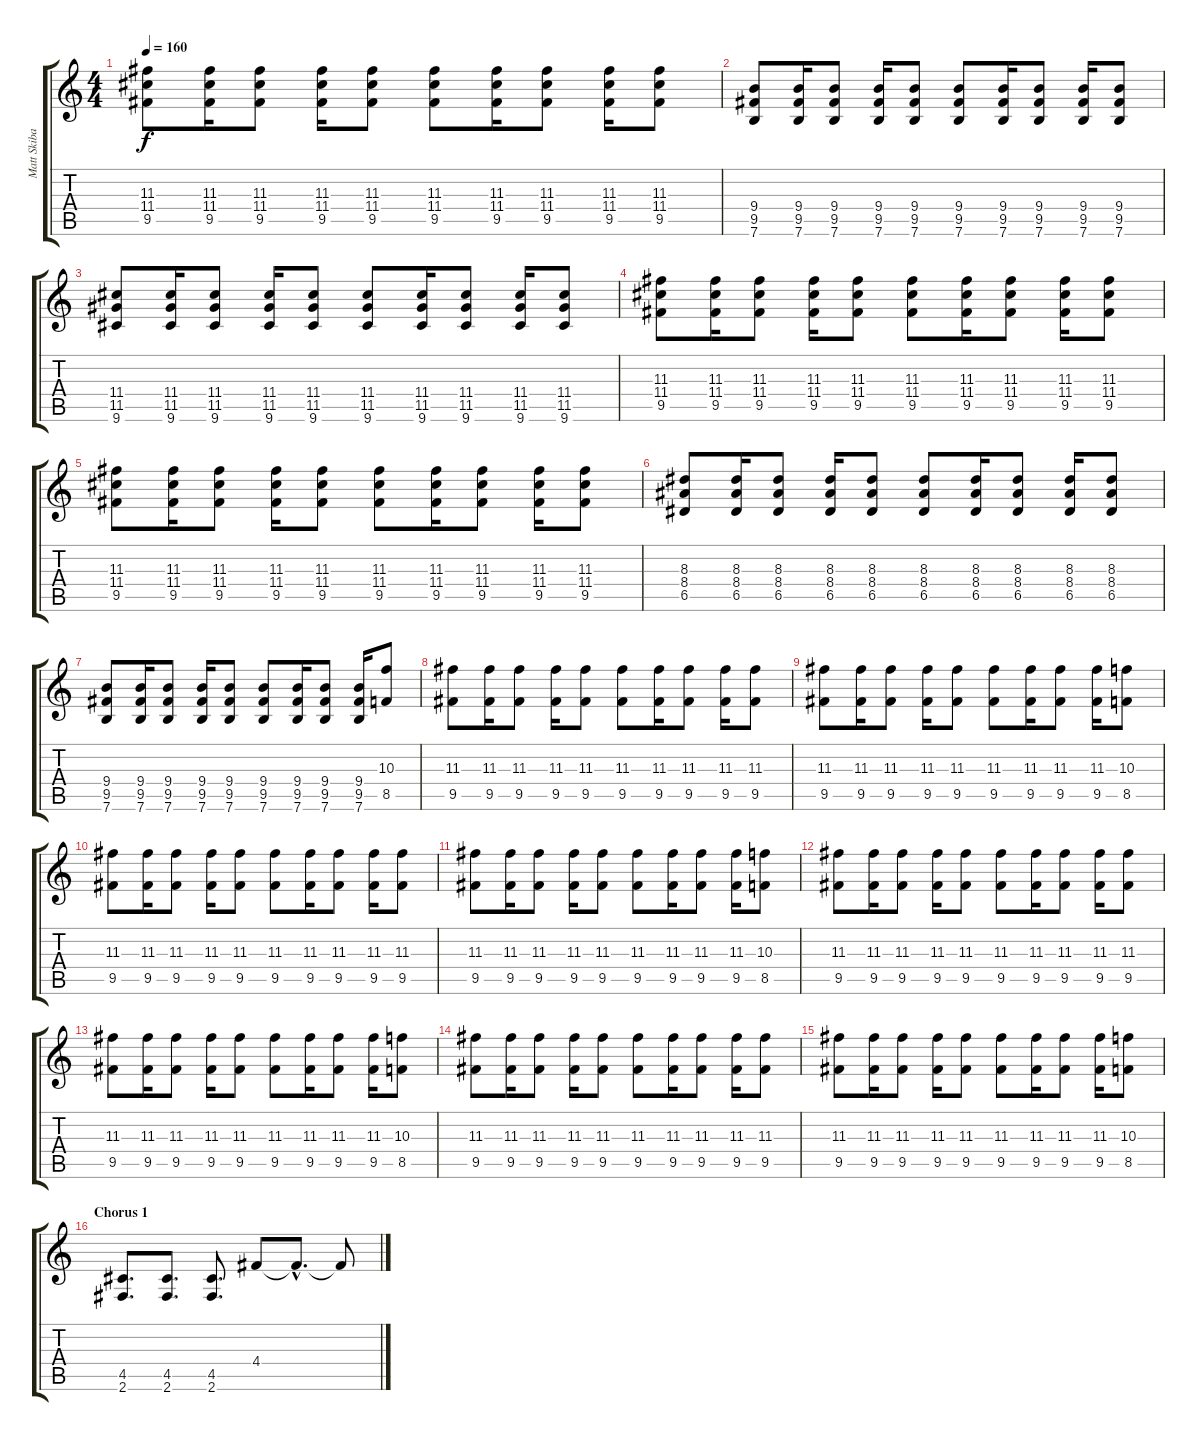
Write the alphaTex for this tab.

\track ("Matt Skiba - Guitar 2" "Matt Skiba") {instrument overdrivenguitar}
\staff {score tabs}
\tuning (E4 B3 G3 D3 A2 E2) {hide}
\ts (4 4)
\tempo 160
\clef g2
\ks c
(11.3 11.4 9.5).8{dy f} (11.3 11.4 9.5).16 (11.3 11.4 9.5).8 (11.3 11.4 9.5).16 (11.3 11.4 9.5).8 (11.3 11.4 9.5).8 (11.3 11.4 9.5).16 (11.3 11.4 9.5).8 (11.3 11.4 9.5).16 (11.3 11.4 9.5).8 |
(9.4 9.5 7.6).8 (9.4 9.5 7.6).16 (9.4 9.5 7.6).8 (9.4 9.5 7.6).16 (9.4 9.5 7.6).8 (9.4 9.5 7.6).8 (9.4 9.5 7.6).16 (9.4 9.5 7.6).8 (9.4 9.5 7.6).16 (9.4 9.5 7.6).8 |
(11.4 11.5 9.6).8 (11.4 11.5 9.6).16 (11.4 11.5 9.6).8 (11.4 11.5 9.6).16 (11.4 11.5 9.6).8 (11.4 11.5 9.6).8 (11.4 11.5 9.6).16 (11.4 11.5 9.6).8 (11.4 11.5 9.6).16 (11.4 11.5 9.6).8 |
(11.3 11.4 9.5).8 (11.3 11.4 9.5).16 (11.3 11.4 9.5).8 (11.3 11.4 9.5).16 (11.3 11.4 9.5).8 (11.3 11.4 9.5).8 (11.3 11.4 9.5).16 (11.3 11.4 9.5).8 (11.3 11.4 9.5).16 (11.3 11.4 9.5).8 |
(11.3 11.4 9.5).8 (11.3 11.4 9.5).16 (11.3 11.4 9.5).8 (11.3 11.4 9.5).16 (11.3 11.4 9.5).8 (11.3 11.4 9.5).8 (11.3 11.4 9.5).16 (11.3 11.4 9.5).8 (11.3 11.4 9.5).16 (11.3 11.4 9.5).8 |
(8.3 8.4 6.5).8 (8.3 8.4 6.5).16 (8.3 8.4 6.5).8 (8.3 8.4 6.5).16 (8.3 8.4 6.5).8 (8.3 8.4 6.5).8 (8.3 8.4 6.5).16 (8.3 8.4 6.5).8 (8.3 8.4 6.5).16 (8.3 8.4 6.5).8 |
(9.4 9.5 7.6).8 (9.4 9.5 7.6).16 (9.4 9.5 7.6).8 (9.4 9.5 7.6).16 (9.4 9.5 7.6).8 (9.4 9.5 7.6).8 (9.4 9.5 7.6).16 (9.4 9.5 7.6).8 (9.4 9.5 7.6).16 (10.3 8.5).8 |
(11.3 9.5).8 (11.3 9.5).16 (11.3 9.5).8 (11.3 9.5).16 (11.3 9.5).8 (11.3 9.5).8 (11.3 9.5).16 (11.3 9.5).8 (11.3 9.5).16 (11.3 9.5).8 |
(11.3 9.5).8 (11.3 9.5).16 (11.3 9.5).8 (11.3 9.5).16 (11.3 9.5).8 (11.3 9.5).8 (11.3 9.5).16 (11.3 9.5).8 (11.3 9.5).16 (10.3 8.5).8 |
(11.3 9.5).8 (11.3 9.5).16 (11.3 9.5).8 (11.3 9.5).16 (11.3 9.5).8 (11.3 9.5).8 (11.3 9.5).16 (11.3 9.5).8 (11.3 9.5).16 (11.3 9.5).8 |
(11.3 9.5).8 (11.3 9.5).16 (11.3 9.5).8 (11.3 9.5).16 (11.3 9.5).8 (11.3 9.5).8 (11.3 9.5).16 (11.3 9.5).8 (11.3 9.5).16 (10.3 8.5).8 |
(11.3 9.5).8 (11.3 9.5).16 (11.3 9.5).8 (11.3 9.5).16 (11.3 9.5).8 (11.3 9.5).8 (11.3 9.5).16 (11.3 9.5).8 (11.3 9.5).16 (11.3 9.5).8 |
(11.3 9.5).8 (11.3 9.5).16 (11.3 9.5).8 (11.3 9.5).16 (11.3 9.5).8 (11.3 9.5).8 (11.3 9.5).16 (11.3 9.5).8 (11.3 9.5).16 (10.3 8.5).8 |
(11.3 9.5).8 (11.3 9.5).16 (11.3 9.5).8 (11.3 9.5).16 (11.3 9.5).8 (11.3 9.5).8 (11.3 9.5).16 (11.3 9.5).8 (11.3 9.5).16 (11.3 9.5).8 |
(11.3 9.5).8 (11.3 9.5).16 (11.3 9.5).8 (11.3 9.5).16 (11.3 9.5).8 (11.3 9.5).8 (11.3 9.5).16 (11.3 9.5).8 (11.3 9.5).16 (10.3 8.5).8 |
\section ("" "Chorus 1")
(4.5 2.6).8{d} (4.5 2.6).8{d} (4.5 2.6).8{d} 4.4.8 4.4{hac t}.8{d} 4.4{t}.8
